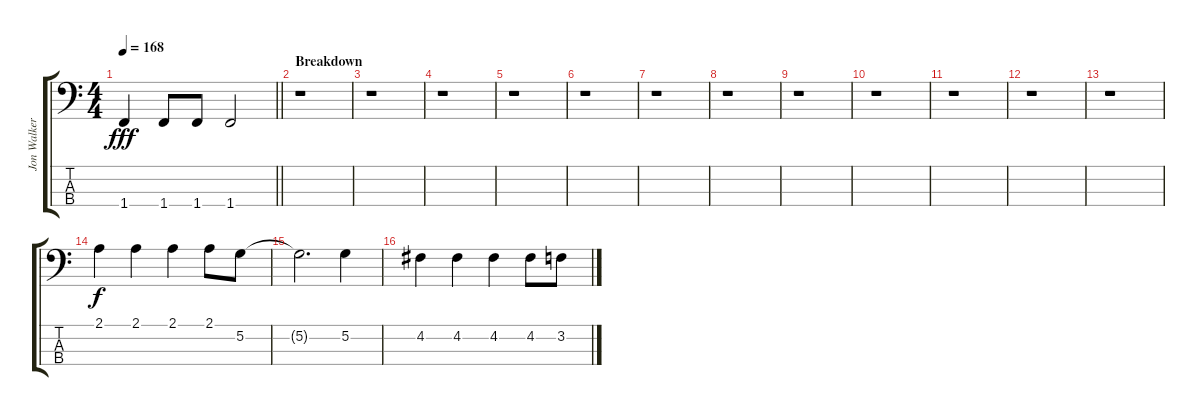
\track ("Jon Walker" "Jon Walker") {instrument electricbasspick}
\staff {score tabs}
\tuning (G2 D2 A1 E1) {hide}
\ts (4 4)
\tempo 168
\clef f4
\barLineRight lightlight
\ks c
1.4.4{dy fff} 1.4.8 1.4.8 1.4.2 |
\section ("" "Breakdown")
r.1 |
r.1 |
r.1 |
r.1 |
r.1 |
r.1 |
r.1 |
r.1 |
r.1 |
r.1 |
r.1 |
r.1 |
2.1.4{dy f} 2.1.4 2.1.4 2.1.8 5.2.8 |
5.2{t}.2{d} 5.2.4 |
4.2.4 4.2.4 4.2.4 4.2.8 3.2.8
